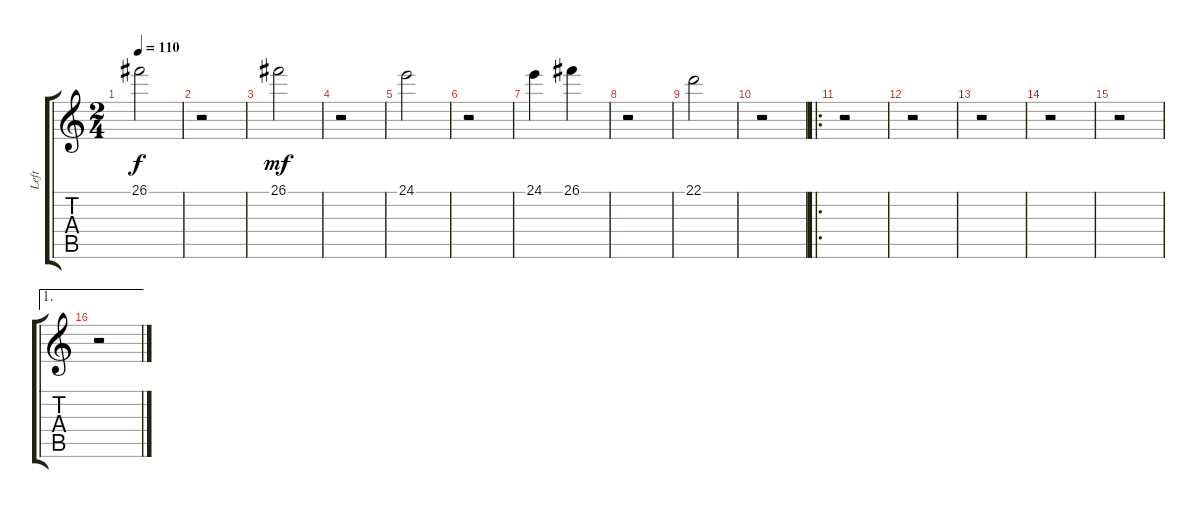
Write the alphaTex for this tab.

\track ("Left" "Left") {instrument fx3crystal}
\staff {score tabs}
\tuning (E4 B3 G3 D3 A2 E2) {hide}
\ts (2 4)
\tempo 110
\clef g2
\ks c
26.1{t}.2{dy f} |
r.2 |
26.1.2{dy mf} |
r.2 |
24.1.2 |
r.2 |
24.1.4 26.1.4 |
r.2 |
22.1.2 |
r.2 |
\ro
r.2 |
r.2 |
r.2 |
r.2 |
r.2 |
\ae 1
r.2
